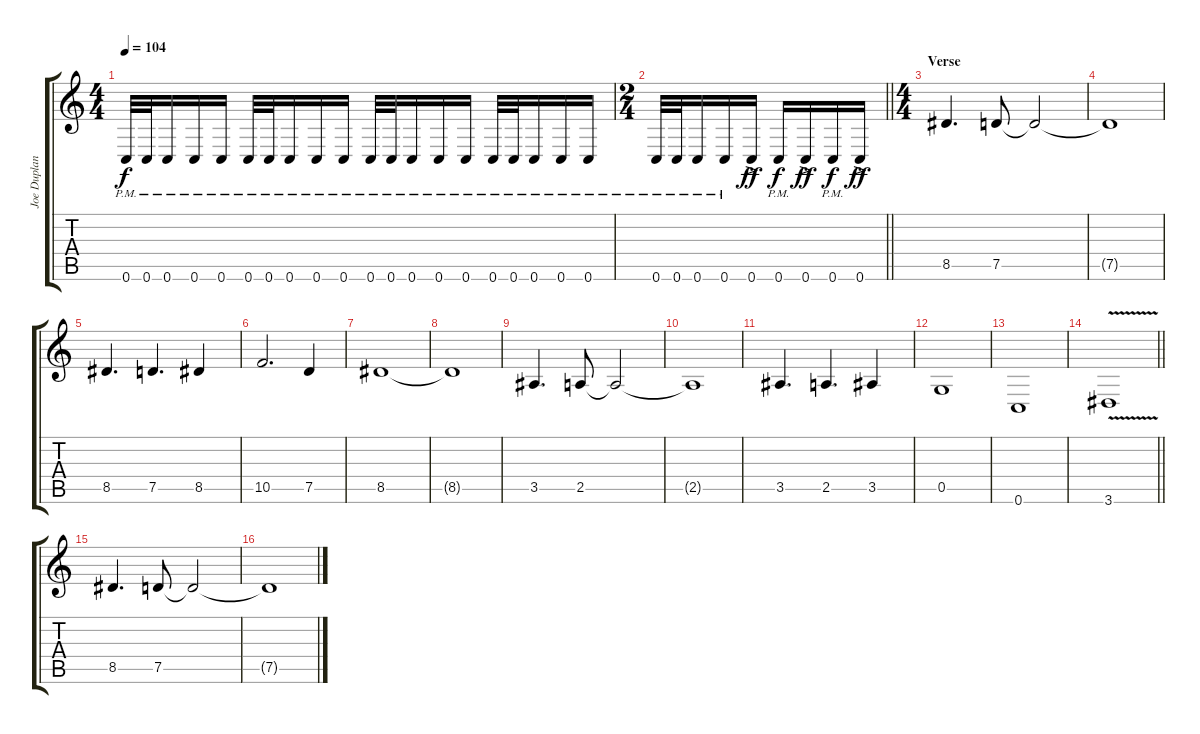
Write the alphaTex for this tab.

\track ("Joe Duplantier" "Joe Duplan") {instrument overdrivenguitar}
\staff {score tabs}
\tuning (D4 A3 F3 C3 G2 C2) {hide}
\ts (4 4)
\tempo 104
\clef g2
\ks c
0.6{pm}.32{dy f} 0.6{pm}.32 0.6{pm}.16 0.6{pm}.16 0.6{pm}.16 0.6{pm}.32 0.6{pm}.32 0.6{pm}.16 0.6{pm}.16 0.6{pm}.16 0.6{pm}.32 0.6{pm}.32 0.6{pm}.16 0.6{pm}.16 0.6{pm}.16 0.6{pm}.32 0.6{pm}.32 0.6{pm}.16 0.6{pm}.16 0.6{pm}.16 |
\ts (2 4)
\barLineRight lightlight
0.6{pm}.32 0.6{pm}.32 0.6{pm}.16 0.6{pm}.16 0.6{ac}.16{dy ff} 0.6{pm}.16{dy f} 0.6{ac}.16{dy ff} 0.6{pm}.16{dy f} 0.6{ac}.16{dy ff} |
\ts (4 4)
\section ("" "Verse")
8.5.4{d} 7.5.8 7.5{t}.2 |
7.5{t}.1 |
8.5.4{d} 7.5.4{d} 8.5.4 |
10.5.2{d} 7.5.4 |
8.5.1 |
8.5{t}.1 |
3.5.4{d} 2.5.8 2.5{t}.2 |
2.5{t}.1 |
3.5.4{d} 2.5.4{d} 3.5.4 |
0.5.1 |
0.6.1 |
\barLineRight lightlight
3.6{v}.1 |
8.5.4{d} 7.5.8 7.5{t}.2 |
7.5{t}.1
